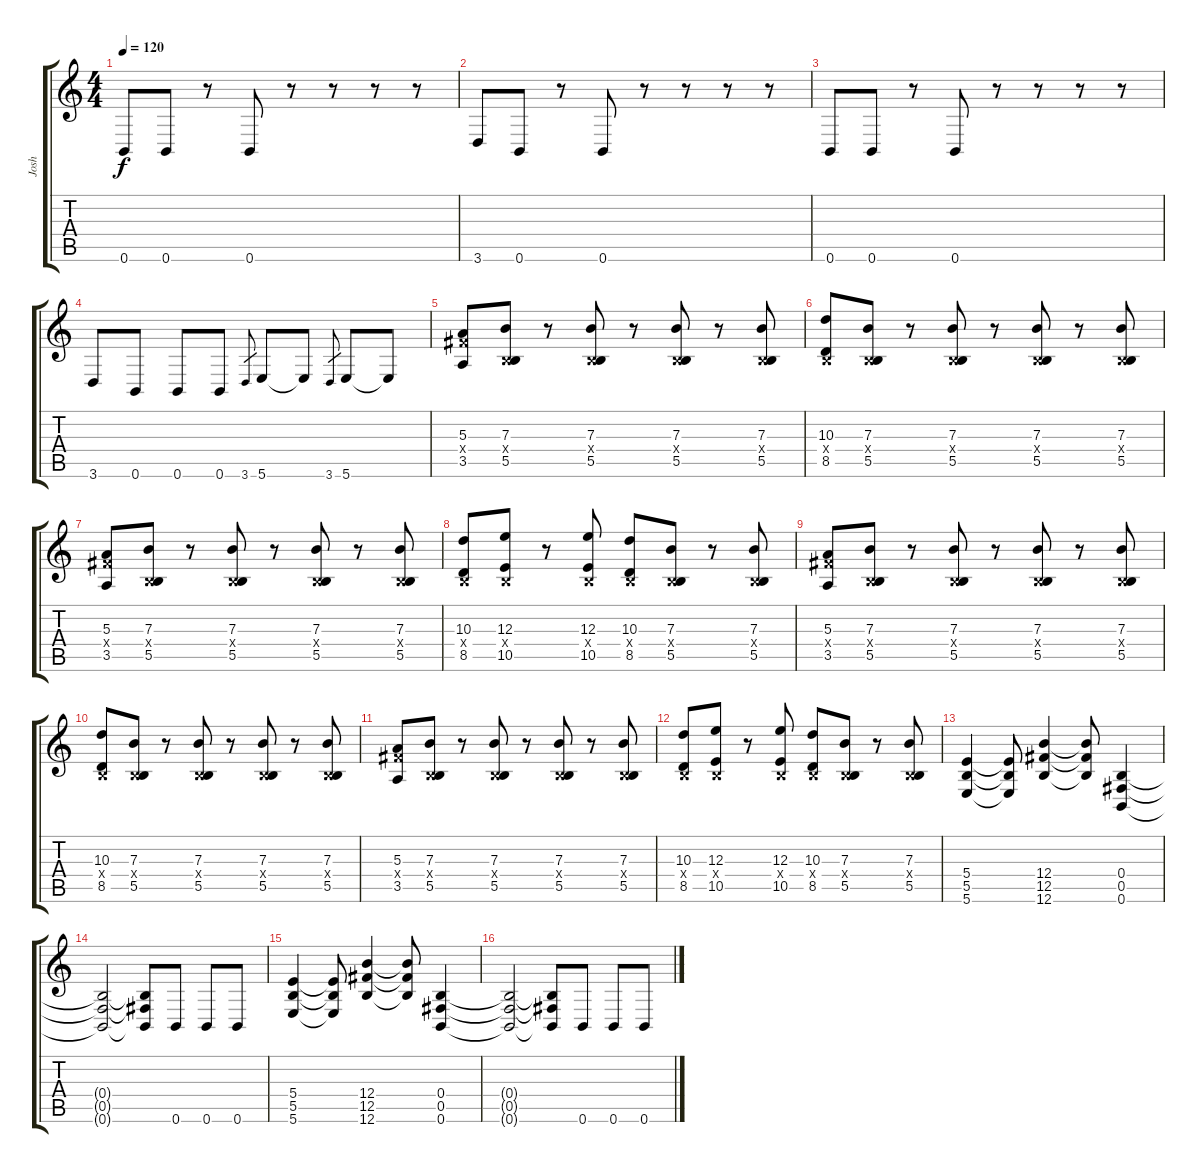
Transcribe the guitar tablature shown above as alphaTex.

\track ("Josh" "Josh") {instrument distortionguitar}
\staff {score tabs}
\tuning (Db4 Ab3 E3 B2 Gb2 B1) {hide}
\ts (4 4)
\tempo 120
\clef g2
\ks c
0.6.8{dy f} 0.6.8 r.8 0.6.8 r.8 r.8 r.8 r.8 |
3.6.8 0.6.8 r.8 0.6.8 r.8 r.8 r.8 r.8 |
0.6.8 0.6.8 r.8 0.6.8 r.8 r.8 r.8 r.8 |
3.6.8 0.6.8 0.6.8 0.6.8 3.6.8{gr} 5.6.8 5.6{t}.8 3.6.8{gr} 5.6.8 5.6{t}.8 |
(5.3 7.4{x} 3.5).8 (7.3 0.4{x} 5.5).8 r.8 (7.3 0.4{x} 5.5).8 r.8 (7.3 0.4{x} 5.5).8 r.8 (7.3 0.4{x} 5.5).8 |
(10.3 0.4{x} 8.5).8 (7.3 0.4{x} 5.5).8 r.8 (7.3 0.4{x} 5.5).8 r.8 (7.3 0.4{x} 5.5).8 r.8 (7.3 0.4{x} 5.5).8 |
(5.3 7.4{x} 3.5).8 (7.3 0.4{x} 5.5).8 r.8 (7.3 0.4{x} 5.5).8 r.8 (7.3 0.4{x} 5.5).8 r.8 (7.3 0.4{x} 5.5).8 |
(10.3 0.4{x} 8.5).8 (12.3 0.4{x} 10.5).8 r.8 (12.3 0.4{x} 10.5).8 (10.3 0.4{x} 8.5).8 (7.3 0.4{x} 5.5).8 r.8 (7.3 0.4{x} 5.5).8 |
(5.3 7.4{x} 3.5).8 (7.3 0.4{x} 5.5).8 r.8 (7.3 0.4{x} 5.5).8 r.8 (7.3 0.4{x} 5.5).8 r.8 (7.3 0.4{x} 5.5).8 |
(10.3 0.4{x} 8.5).8 (7.3 0.4{x} 5.5).8 r.8 (7.3 0.4{x} 5.5).8 r.8 (7.3 0.4{x} 5.5).8 r.8 (7.3 0.4{x} 5.5).8 |
(5.3 7.4{x} 3.5).8 (7.3 0.4{x} 5.5).8 r.8 (7.3 0.4{x} 5.5).8 r.8 (7.3 0.4{x} 5.5).8 r.8 (7.3 0.4{x} 5.5).8 |
(10.3 0.4{x} 8.5).8 (12.3 0.4{x} 10.5).8 r.8 (12.3 0.4{x} 10.5).8 (10.3 0.4{x} 8.5).8 (7.3 0.4{x} 5.5).8 r.8 (7.3 0.4{x} 5.5).8 |
(5.4 5.5 5.6).4 (5.4{t} 5.5{t} 5.6{t}).8 (12.4 12.5 12.6).4 (12.4{t} 12.5{t} 12.6{t}).8 (0.4 0.5 0.6).4 |
(0.4{t} 0.5{t} 0.6{t}).2 (0.4{t} 0.5{t} 0.6{t}).8 0.6.8 0.6.8 0.6.8 |
(5.4 5.5 5.6).4 (5.4{t} 5.5{t} 5.6{t}).8 (12.4 12.5 12.6).4 (12.4{t} 12.5{t} 12.6{t}).8 (0.4 0.5 0.6).4 |
(0.4{t} 0.5{t} 0.6{t}).2 (0.4{t} 0.5{t} 0.6{t}).8 0.6.8 0.6.8 0.6.8
